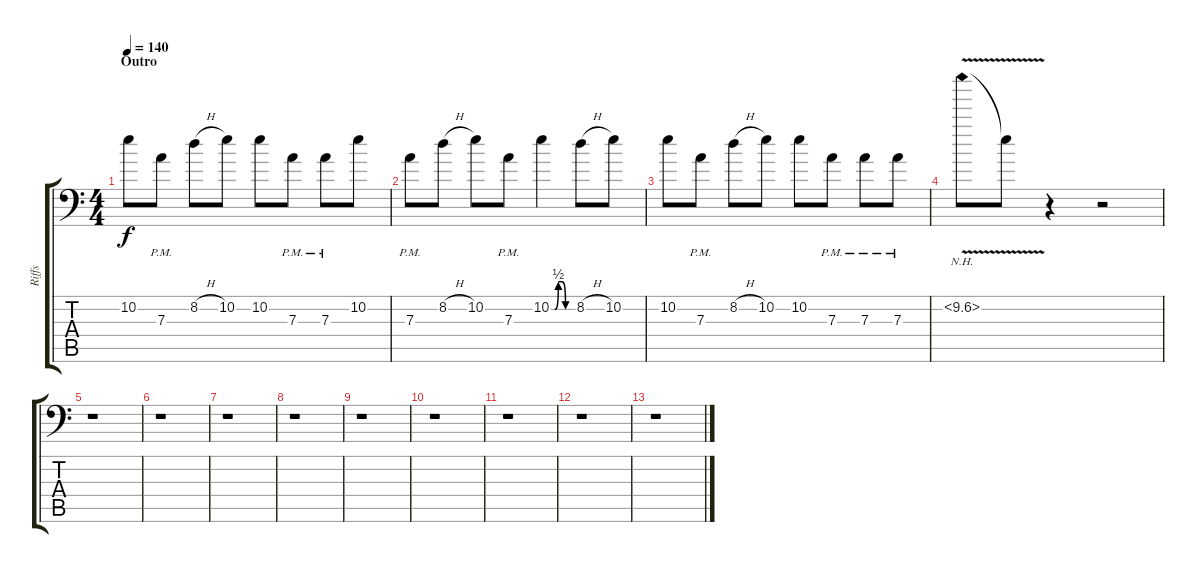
\track ("Riffs" "Riffs") {instrument overdrivenguitar}
\staff {score tabs}
\tuning (B3 Gb3 D3 A2 E2 A1) {hide}
\ts (4 4)
\section ("" "Outro")
\tempo 140
\clef f4
\ks c
10.2.8{dy f} 7.3{pm}.8 8.2{h}.8 10.2.8 10.2.8 7.3{pm}.8 7.3{pm}.8 10.2.8 |
7.3{pm}.8 8.2{h}.8 10.2.8 7.3{pm}.8 10.2{be (custom 0 0 10 0 20 2 30 2 40 0 60 0)}.4 8.2{h}.8 10.2.8 |
10.2.8 7.3{pm}.8 8.2{h}.8 10.2.8 10.2.8 7.3{pm}.8 7.3{pm}.8 7.3{pm}.8 |
10.2{nh v}.8 10.2{t}.8 r.4 r.2 |
r.1 |
r.1 |
r.1 |
r.1 |
r.1 |
r.1 |
r.1 |
r.1 |
r.1
